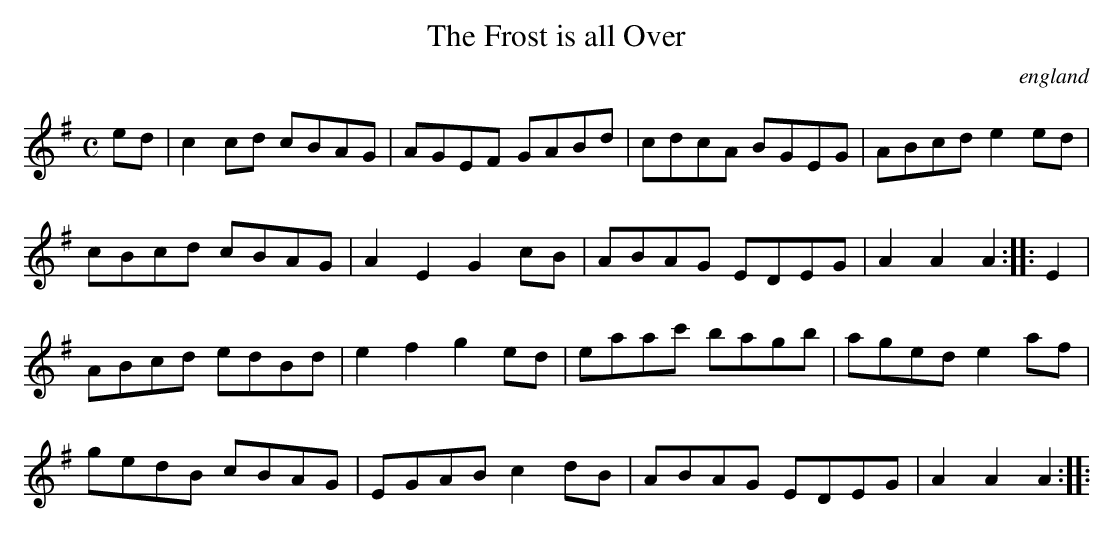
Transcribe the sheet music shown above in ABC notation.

X:1
T:The Frost is all Over
O:england
L:1/8
M:C
K:G
ed|c2 cd cBAG|AGEF GABd|cdcA BGEG|ABcd e2 ed|
cBcd cBAG|A2 E2 G2 cB|ABAG EDEG|A2 A2 A2::E2|
ABcd edBd|e2 f2 g2 ed|eaac' bagb|aged e2 af|
gedB cBAG|EGAB c2 dB|ABAG EDEG|A2 A2 A2::
